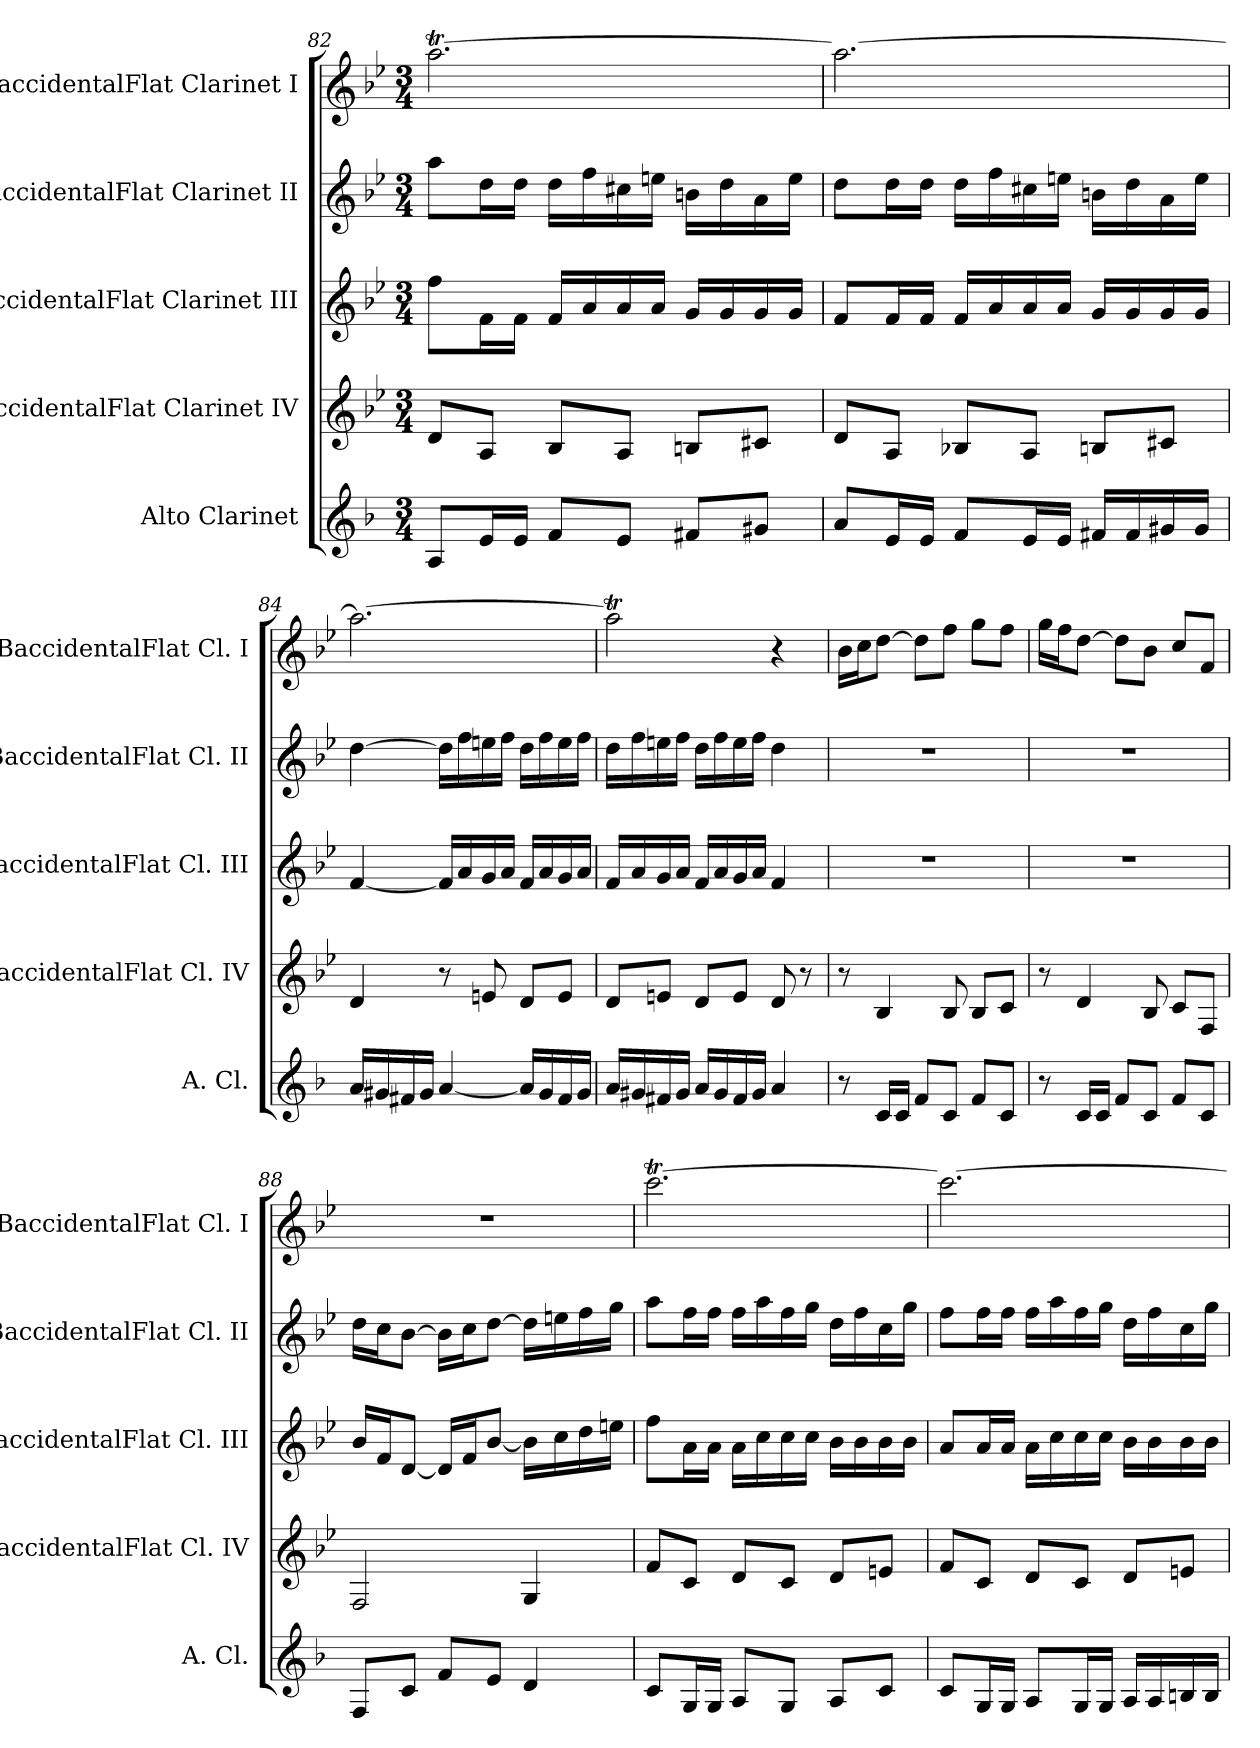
**kern	**kern	**kern	**kern	**kern
*part5	*part4	*part3	*part2	*part1
*staff5	*staff4	*staff3	*staff2	*staff1
*I"Alto Clarinet	*I"BaccidentalFlat Clarinet IV	*I"BaccidentalFlat Clarinet III	*I"BaccidentalFlat Clarinet II	*I"BaccidentalFlat Clarinet I
*I'A. Cl.	*I'BaccidentalFlat Cl. IV	*I'BaccidentalFlat Cl. III	*I'BaccidentalFlat Cl. II	*I'BaccidentalFlat Cl. I
*clefG2	*clefG2	*clefG2	*clefG2	*clefG2
*ITrd5c9	*ITrd1c2	*ITrd1c2	*ITrd1c2	*ITrd1c2
*k[b-e-a-d-]	*k[b-e-a-d-]	*k[b-e-a-d-]	*k[b-e-a-d-]	*k[b-e-a-d-]
*M3/4	*M3/4	*M3/4	*M3/4	*M3/4
=82	=82	=82	=82	=82
8C/L	8c/L	8ee-\L	8gg\L	[2.ggt\
16G/L	8G/J	16e-\L	16cc\L	.
16G/JJ	.	16e-\JJ	16cc\JJ	.
8A-/L	8A-/L	16e-/LL	16cc\LL	.
.	.	16g/	16ee-\	.
8G/J	8G/J	16g/	16bn\	.
.	.	16g/JJ	16ddn\JJ	.
8An/L	8An/L	16f/LL	16an\LL	.
.	.	16f/	16cc\	.
8Bn/J	8Bn/J	16f/	16g\	.
.	.	16f/JJ	16dd\JJ	.
=83	=83	=83	=83	=83
8c/L	8c/L	8e-/L	8cc\L	2.gg\_
16G/L	8G/J	16e-/L	16cc\L	.
16G/JJ	.	16e-/JJ	16cc\JJ	.
8A-/L	8A-X/L	16e-/LL	16cc\LL	.
.	.	16g/	16ee-\	.
16G/L	8G/J	16g/	16bn\	.
16G/JJ	.	16g/JJ	16ddn\JJ	.
16An/LL	8An/L	16f/LL	16an\LL	.
16A/	.	16f/	16cc\	.
16Bn/	8Bn/J	16f/	16g\	.
16B/JJ	.	16f/JJ	16dd\JJ	.
!!LO:PB:g=z
=84	=84	=84	=84	=84
16c/LL	4c/	[4e-/	[4cc\	2.gg\_
16Bn/	.	.	.	.
16An/	.	.	.	.
16B/JJ	.	.	.	.
[4c/	8r	16e-/LL]	16cc\LL]	.
.	.	16g/	16ee-\	.
.	8dn/	16f/	16ddn\	.
.	.	16g/JJ	16ee-\JJ	.
16c/LL]	8c/L	16e-/LL	16cc\LL	.
16B/	.	16g/	16ee-\	.
16A/	8d/J	16f/	16dd\	.
16B/JJ	.	16g/JJ	16ee-\JJ	.
=85	=85	=85	=85	=85
16c/LL	8c/L	16e-/LL	16cc\LL	2ggt\]
16Bn/	.	16g/	16ee-\	.
16An/	8dn/J	16f/	16ddn\	.
16B/JJ	.	16g/JJ	16ee-\JJ	.
16c/LL	8c/L	16e-/LL	16cc\LL	.
16B/	.	16g/	16ee-\	.
16A/	8d/J	16f/	16dd\	.
16B/JJ	.	16g/JJ	16ee-\JJ	.
4c/	8c/	4e-/	4cc\	4r
.	8r	.	.	.
=86	=86	=86	=86	=86
8r	8r	2.r	2.r	16a-\LL
.	.	.	.	16b-\J
16E-/LL	4A-/	.	.	[8cc\J
16E-/JJ	.	.	.	.
8A-/L	.	.	.	8cc\L]
8E-/J	8A-/	.	.	8ee-\J
8A-/L	8A-/L	.	.	8ff\L
8E-/J	8B-/J	.	.	8ee-\J
!!LO:LB:g=z
=87	=87	=87	=87	=87
8r	8r	2.r	2.r	16ff\LL
.	.	.	.	16ee-\J
16E-/LL	4c/	.	.	[8cc\J
16E-/JJ	.	.	.	.
8A-/L	.	.	.	8cc\L]
8E-/J	8A-/	.	.	8a-\J
8A-/L	8B-/L	.	.	8b-/L
8E-/J	8E-/J	.	.	8e-/J
=88	=88	=88	=88	=88
8AA-/L	2E-/	16a-/LL	16cc\LL	2.r
.	.	16e-/J	16b-\J	.
8E-/J	.	[8c/J	[8a-\J	.
8A-/L	.	16c/LL]	16a-\LL]	.
.	.	16e-/J	16b-\J	.
8G/J	.	[8a-/J	[8cc\J	.
4F/	4F/	16a-\LL]	16cc\LL]	.
.	.	16b-\	16ddn\	.
.	.	16cc\	16ee-\	.
.	.	16ddn\JJ	16ff\JJ	.
=89	=89	=89	=89	=89
8E-/L	8e-/L	8ee-\L	8gg\L	[2.bb-T\
16BB-/L	8B-/J	16g\L	16ee-\L	.
16BB-/JJ	.	16g\JJ	16ee-\JJ	.
8C/L	8c/L	16g\LL	16ee-\LL	.
.	.	16b-\	16gg\	.
8BB-/J	8B-/J	16b-\	16ee-\	.
.	.	16b-\JJ	16ff\JJ	.
8C/L	8c/L	16a-\LL	16cc\LL	.
.	.	16a-\	16ee-\	.
8E-/J	8dn/J	16a-\	16b-\	.
.	.	16a-\JJ	16ff\JJ	.
!!LO:PB:g=z
=90	=90	=90	=90	=90
8E-/L	8e-/L	8g/L	8ee-\L	2.bb-\_
16BB-/L	8B-/J	16g/L	16ee-\L	.
16BB-/JJ	.	16g/JJ	16ee-\JJ	.
8C/L	8c/L	16g\LL	16ee-\LL	.
.	.	16b-\	16gg\	.
16BB-/L	8B-/J	16b-\	16ee-\	.
16BB-/JJ	.	16b-\JJ	16ff\JJ	.
16C/LL	8c/L	16a-\LL	16cc\LL	.
16C/	.	16a-\	16ee-\	.
16Dn/	8dn/J	16a-\	16b-\	.
16D/JJ	.	16a-\JJ	16ff\JJ	.
=	=	=	=	=
*-	*-	*-	*-	*-
